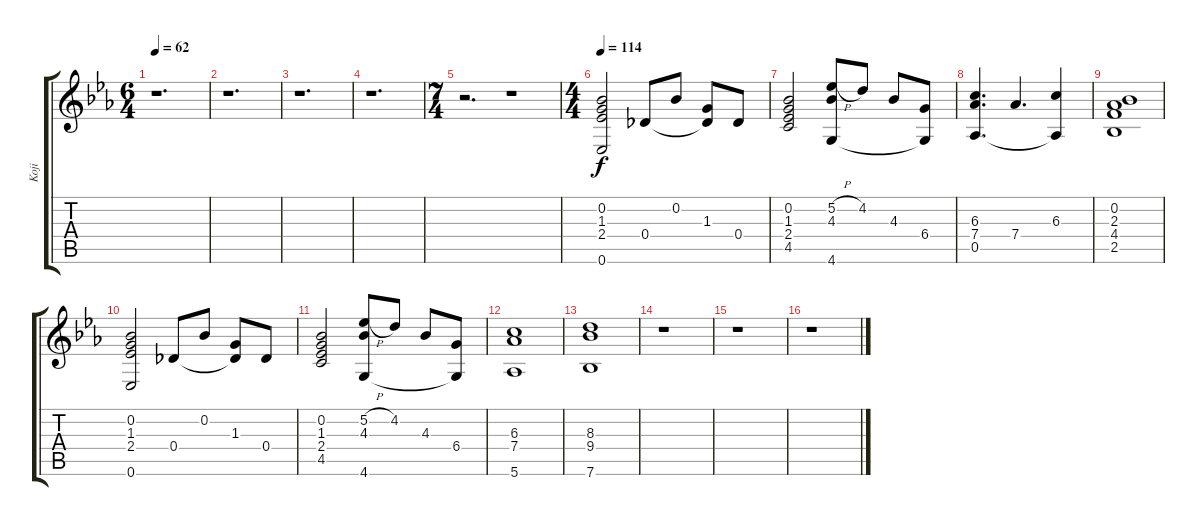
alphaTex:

\track ("Koji" "Koji") {instrument electricguitarclean}
\staff {score tabs}
\tuning (Eb4 Bb3 Gb3 Db3 Ab2 Eb2) {hide}
\ts (6 4)
\tempo 62
\clef g2
\ks eb
r.1{d dy f instrument electricguitarclean} |
r.1{d} |
r.1{d} |
r.1{d} |
\ts (7 4)
r.2{d} r.1 |
\ts (4 4)
\tempo 114
(0.2 1.3 2.4 0.6).2 0.4.8 0.2.8 (1.3 0.4{t}).8 0.4.8 |
(0.2 1.3 2.4 4.5).2 (5.2{h} 4.3 4.6).8 4.2.8 4.3.8 (6.4 4.6{t}).8 |
(6.3 7.4 0.5).4{d} 7.4.4{d} (6.3 0.5{t}).4 |
(0.2 2.3 4.4 2.5).1 |
(0.2 1.3 2.4 0.6).2 0.4.8 0.2.8 (1.3 0.4{t}).8 0.4.8 |
(0.2 1.3 2.4 4.5).2 (5.2{h} 4.3 4.6).8 4.2.8 4.3.8 (6.4 4.6{t}).8 |
(6.3 7.4 5.6).1 |
(8.3 9.4 7.6).1 |
r.1 |
r.1 |
r.1
